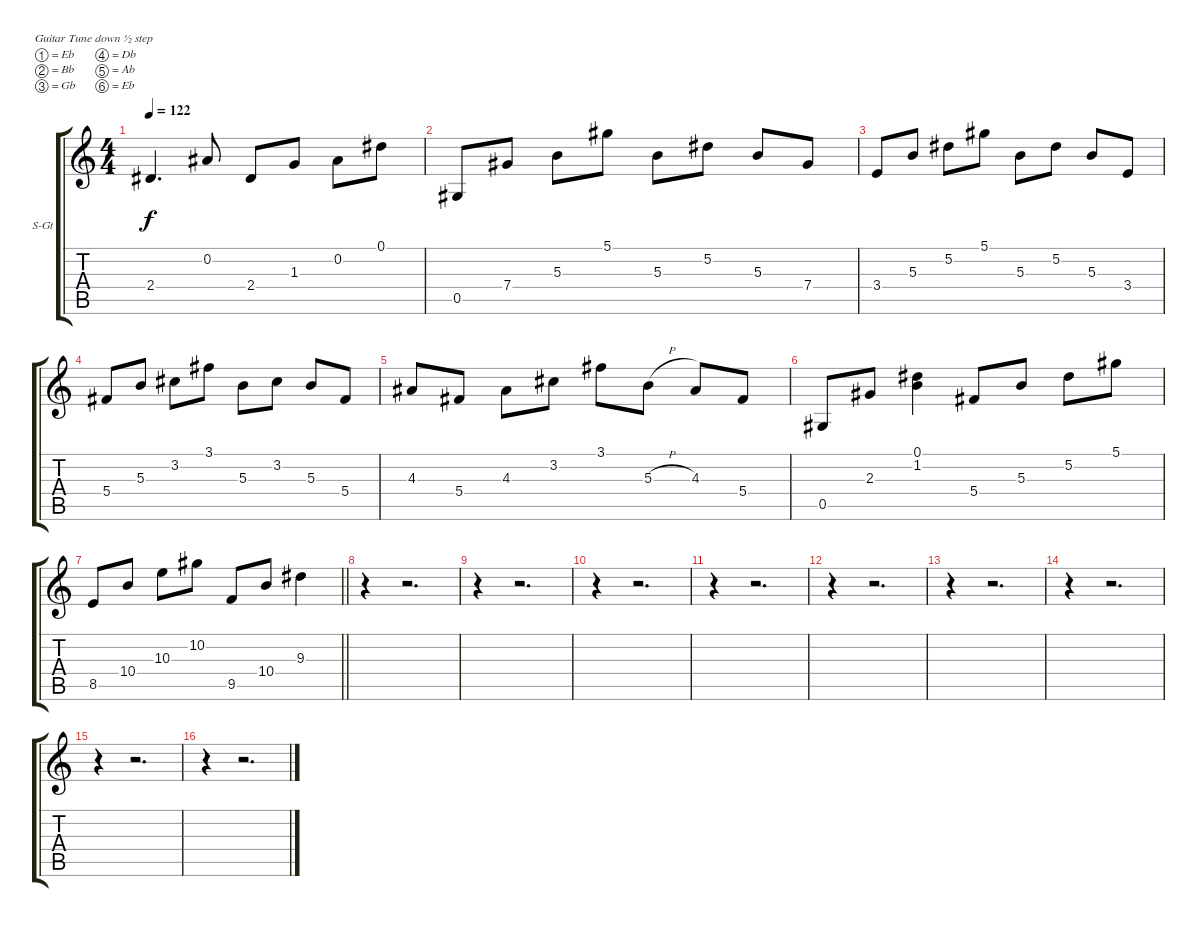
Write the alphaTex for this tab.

\bracketExtendMode groupsimilarinstruments
\firstSystemTrackNameOrientation horizontal
\otherSystemsTrackNameOrientation horizontal
\track ("Acoustic Guitar" "S-Gt") {instrument acousticguitarsteel}
\staff {score tabs}
\tuning (Eb4 Bb3 Gb3 Db3 Ab2 Eb2)
\ts (4 4)
\tempo 122
\clef g2
\ks c
2.4.4{d dy f} 0.2.8 2.4.8 1.3.8 0.2.8 0.1.8 |
0.5.8 7.4.8 5.3.8 5.1.8 5.3.8 5.2.8 5.3.8 7.4.8 |
3.4.8 5.3.8 5.2.8 5.1.8 5.3.8 5.2.8 5.3.8 3.4.8 |
5.4.8 5.3.8 3.2.8 3.1.8 5.3.8 3.2.8 5.3.8 5.4.8 |
4.3.8 5.4.8 4.3.8 3.2.8 3.1.8 5.3{h}.8 4.3.8 5.4.8 |
0.5.8 2.3.8 (0.1 1.2).4 5.4.8 5.3.8 5.2.8 5.1.8 |
\barLineRight lightlight
8.5.8 10.4.8 10.3.8 10.2.8 9.5.8 10.4.8 9.3.4 |
r.4 r.2{d} |
r.4 r.2{d} |
r.4 r.2{d} |
r.4 r.2{d} |
r.4 r.2{d} |
r.4 r.2{d} |
r.4 r.2{d} |
r.4 r.2{d} |
r.4 r.2{d}
